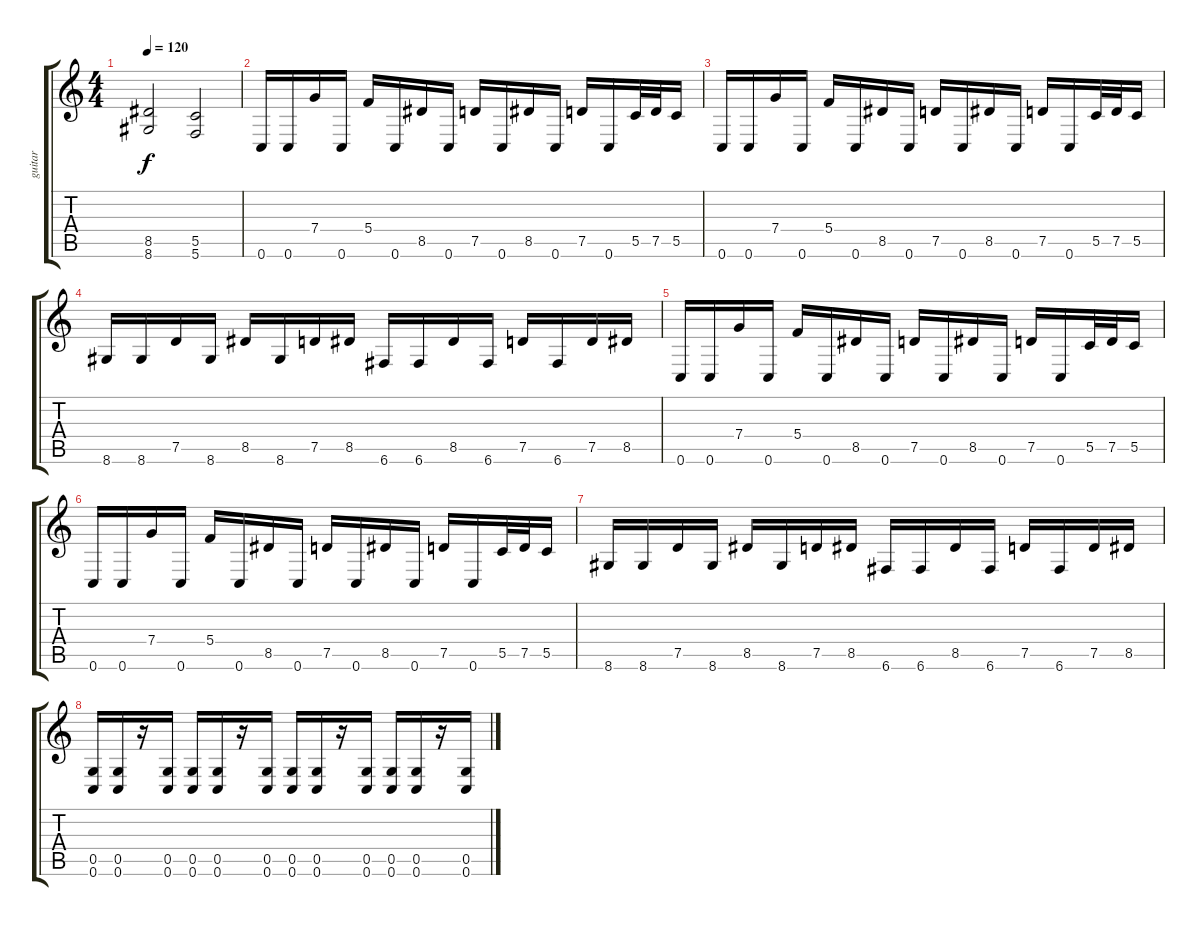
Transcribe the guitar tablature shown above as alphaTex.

\track ("guitar" "guitar") {instrument distortionguitar}
\staff {score tabs}
\tuning (D4 A3 F3 C3 G2 C2) {hide}
\ts (4 4)
\tempo 120
\clef g2
\ks c
(8.5 8.6).2{dy f instrument distortionguitar} (5.5 5.6).2 |
0.6.16 0.6.16 7.4.16 0.6.16 5.4.16 0.6.16 8.5.16 0.6.16 7.5.16 0.6.16 8.5.16 0.6.16 7.5.16 0.6.16 5.5.32 7.5.32 5.5.16 |
0.6.16 0.6.16 7.4.16 0.6.16 5.4.16 0.6.16 8.5.16 0.6.16 7.5.16 0.6.16 8.5.16 0.6.16 7.5.16 0.6.16 5.5.32 7.5.32 5.5.16 |
8.6.16 8.6.16 7.5.16 8.6.16 8.5.16 8.6.16 7.5.16 8.5.16 6.6.16 6.6.16 8.5.16 6.6.16 7.5.16 6.6.16 7.5.16 8.5.16 |
0.6.16 0.6.16 7.4.16 0.6.16 5.4.16 0.6.16 8.5.16 0.6.16 7.5.16 0.6.16 8.5.16 0.6.16 7.5.16 0.6.16 5.5.32 7.5.32 5.5.16 |
0.6.16 0.6.16 7.4.16 0.6.16 5.4.16 0.6.16 8.5.16 0.6.16 7.5.16 0.6.16 8.5.16 0.6.16 7.5.16 0.6.16 5.5.32 7.5.32 5.5.16 |
8.6.16 8.6.16 7.5.16 8.6.16 8.5.16 8.6.16 7.5.16 8.5.16 6.6.16 6.6.16 8.5.16 6.6.16 7.5.16 6.6.16 7.5.16 8.5.16 |
(0.5 0.6).16 (0.5 0.6).16 r.16 (0.5 0.6).16 (0.5 0.6).16 (0.5 0.6).16 r.16 (0.5 0.6).16 (0.5 0.6).16 (0.5 0.6).16 r.16 (0.5 0.6).16 (0.5 0.6).16 (0.5 0.6).16 r.16 (0.5 0.6).16
